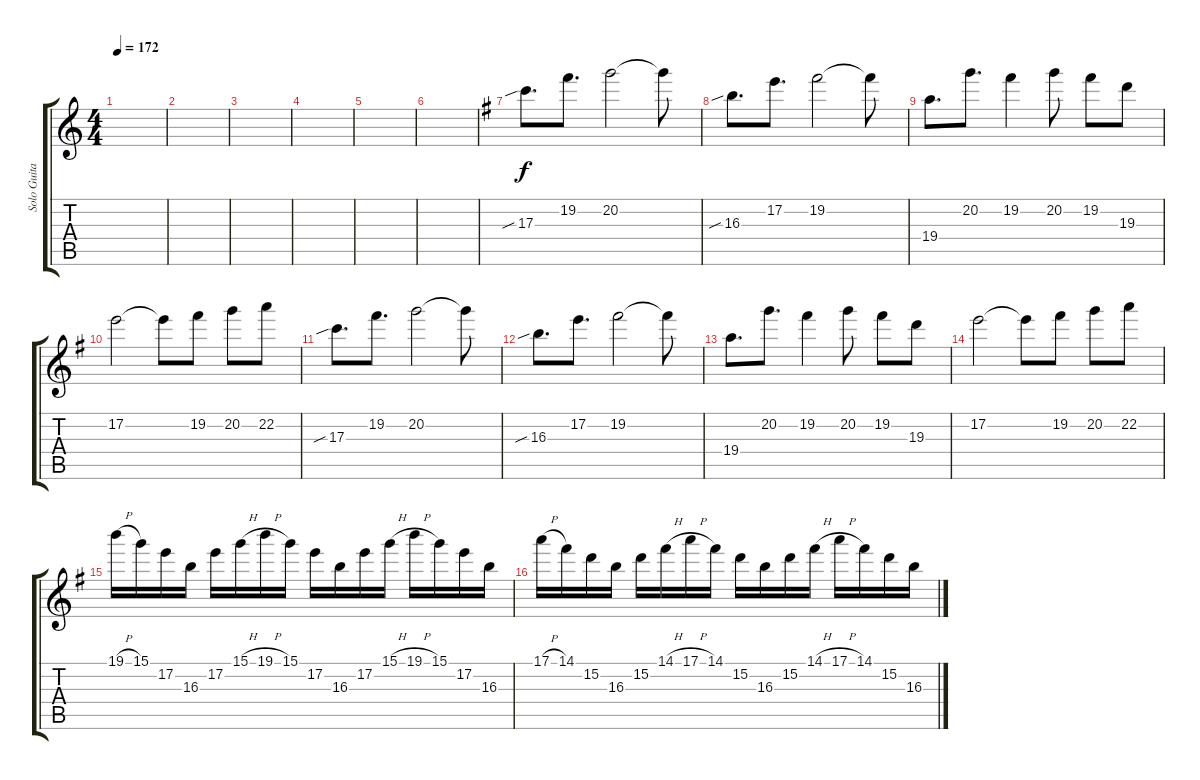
\track ("Solo Guitar II" "Solo Guita") {instrument overdrivenguitar}
\staff {score tabs}
\tuning (E4 B3 G3 D3 A2 E2) {hide}
\ts (4 4)
\tempo 172
\clef g2
\ks c
|
|
|
|
|
|
\ks eminor
17.3{sib}.8{d} 19.2.8{d} 20.2.2 20.2{t}.8 |
16.3{sib}.8{d} 17.2.8{d} 19.2.2 19.2{t}.8 |
19.4.8{d} 20.2.8{d} 19.2.4 20.2.8 19.2.8 19.3.8 |
17.2.2 17.2{t}.8 19.2.8 20.2.8 22.2.8 |
17.3{sib}.8{d} 19.2.8{d} 20.2.2 20.2{t}.8 |
16.3{sib}.8{d} 17.2.8{d} 19.2.2 19.2{t}.8 |
19.4.8{d} 20.2.8{d} 19.2.4 20.2.8 19.2.8 19.3.8 |
17.2.2 17.2{t}.8 19.2.8 20.2.8 22.2.8 |
19.1{h}.16 15.1.16 17.2.16 16.3.16 17.2.16 15.1{h}.16 19.1{h}.16 15.1.16 17.2.16 16.3.16 17.2.16 15.1{h}.16 19.1{h}.16 15.1.16 17.2.16 16.3.16 |
17.1{h}.16 14.1.16 15.2.16 16.3.16 15.2.16 14.1{h}.16 17.1{h}.16 14.1.16 15.2.16 16.3.16 15.2.16 14.1{h}.16 17.1{h}.16 14.1.16 15.2.16 16.3.16
